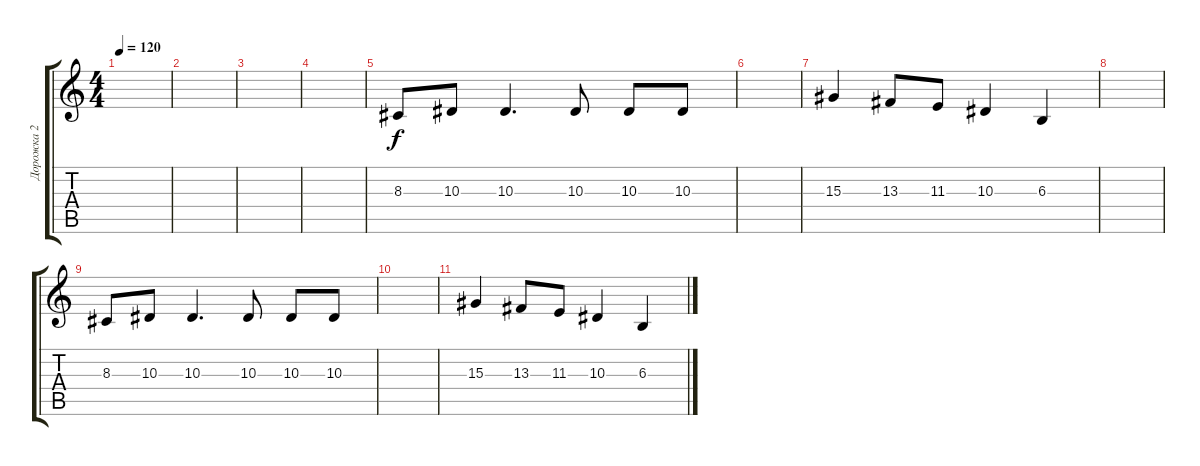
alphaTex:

\track ("Дорожка 2" "Дорожка 2") {instrument churchorgan}
\staff {score tabs}
\tuning (D4 A3 F3 C3 G2 C2) {hide}
\ts (4 4)
\tempo 120
\clef g2
\ks c
|
|
|
|
8.3.8 10.3.8 10.3.4{d} 10.3.8 10.3.8 10.3.8 |
|
15.3.4 13.3.8 11.3.8 10.3.4 6.3.4 |
|
8.3.8 10.3.8 10.3.4{d} 10.3.8 10.3.8 10.3.8 |
|
15.3.4 13.3.8 11.3.8 10.3.4 6.3.4
